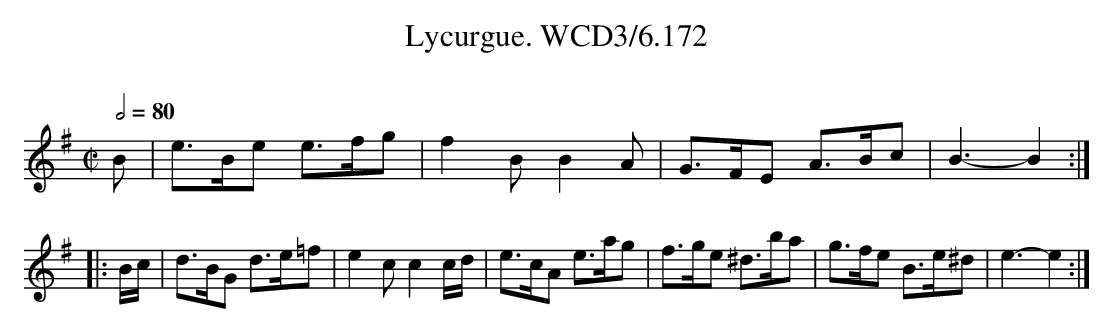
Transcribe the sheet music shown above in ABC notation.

X:1
T:Lycurgue. WCD3/6.172
O:
M:C|
L:1/8
Q:1/2=80
K:Em
B|e>Be e>fg|f2 B B2 A|G>FE A>Bc|B3-B2:|
|:B/c/|d>BG d>e=f|e2 c c2 c/d/|e>cA e>ag|f>ge ^d>ba|g>fe B>e^d|e3-e2:|
